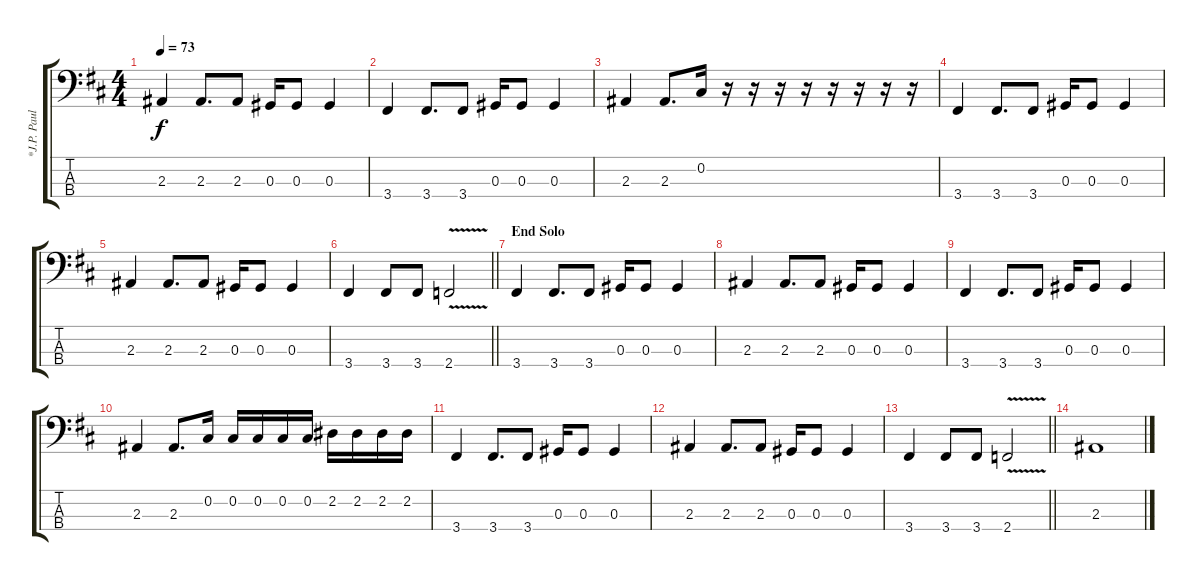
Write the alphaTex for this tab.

\track ("*J.P. Paul (Bass guitar)" "*J.P. Paul") {instrument electricbassfinger}
\staff {score tabs}
\tuning (Gb2 Db2 Ab1 Eb1) {hide}
\ts (4 4)
\tempo 73
\clef f4
\ks d
2.3.4{dy f} 2.3.8{d} 2.3.8 0.3.16 0.3.8 0.3.4 |
3.4.4 3.4.8{d} 3.4.8 0.3.16 0.3.8 0.3.4 |
2.3.4 2.3.8{d} 0.2.16 r.16 r.16 r.16 r.16 r.16 r.16 r.16 r.16 |
3.4.4 3.4.8{d} 3.4.8 0.3.16 0.3.8 0.3.4 |
2.3.4 2.3.8{d} 2.3.8 0.3.16 0.3.8 0.3.4 |
\barLineRight lightlight
3.4.4 3.4.8 3.4.8 2.4{v}.2 |
\section ("" "End Solo")
3.4.4 3.4.8{d} 3.4.8 0.3.16 0.3.8 0.3.4 |
2.3.4 2.3.8{d} 2.3.8 0.3.16 0.3.8 0.3.4 |
3.4.4 3.4.8{d} 3.4.8 0.3.16 0.3.8 0.3.4 |
2.3.4 2.3.8{d} 0.2.16 0.2.16 0.2.16 0.2.16 0.2.16 2.2.16 2.2.16 2.2.16 2.2.16 |
3.4.4 3.4.8{d} 3.4.8 0.3.16 0.3.8 0.3.4 |
2.3.4 2.3.8{d} 2.3.8 0.3.16 0.3.8 0.3.4 |
\barLineRight lightlight
3.4.4 3.4.8 3.4.8 2.4{v}.2 |
2.3.1
